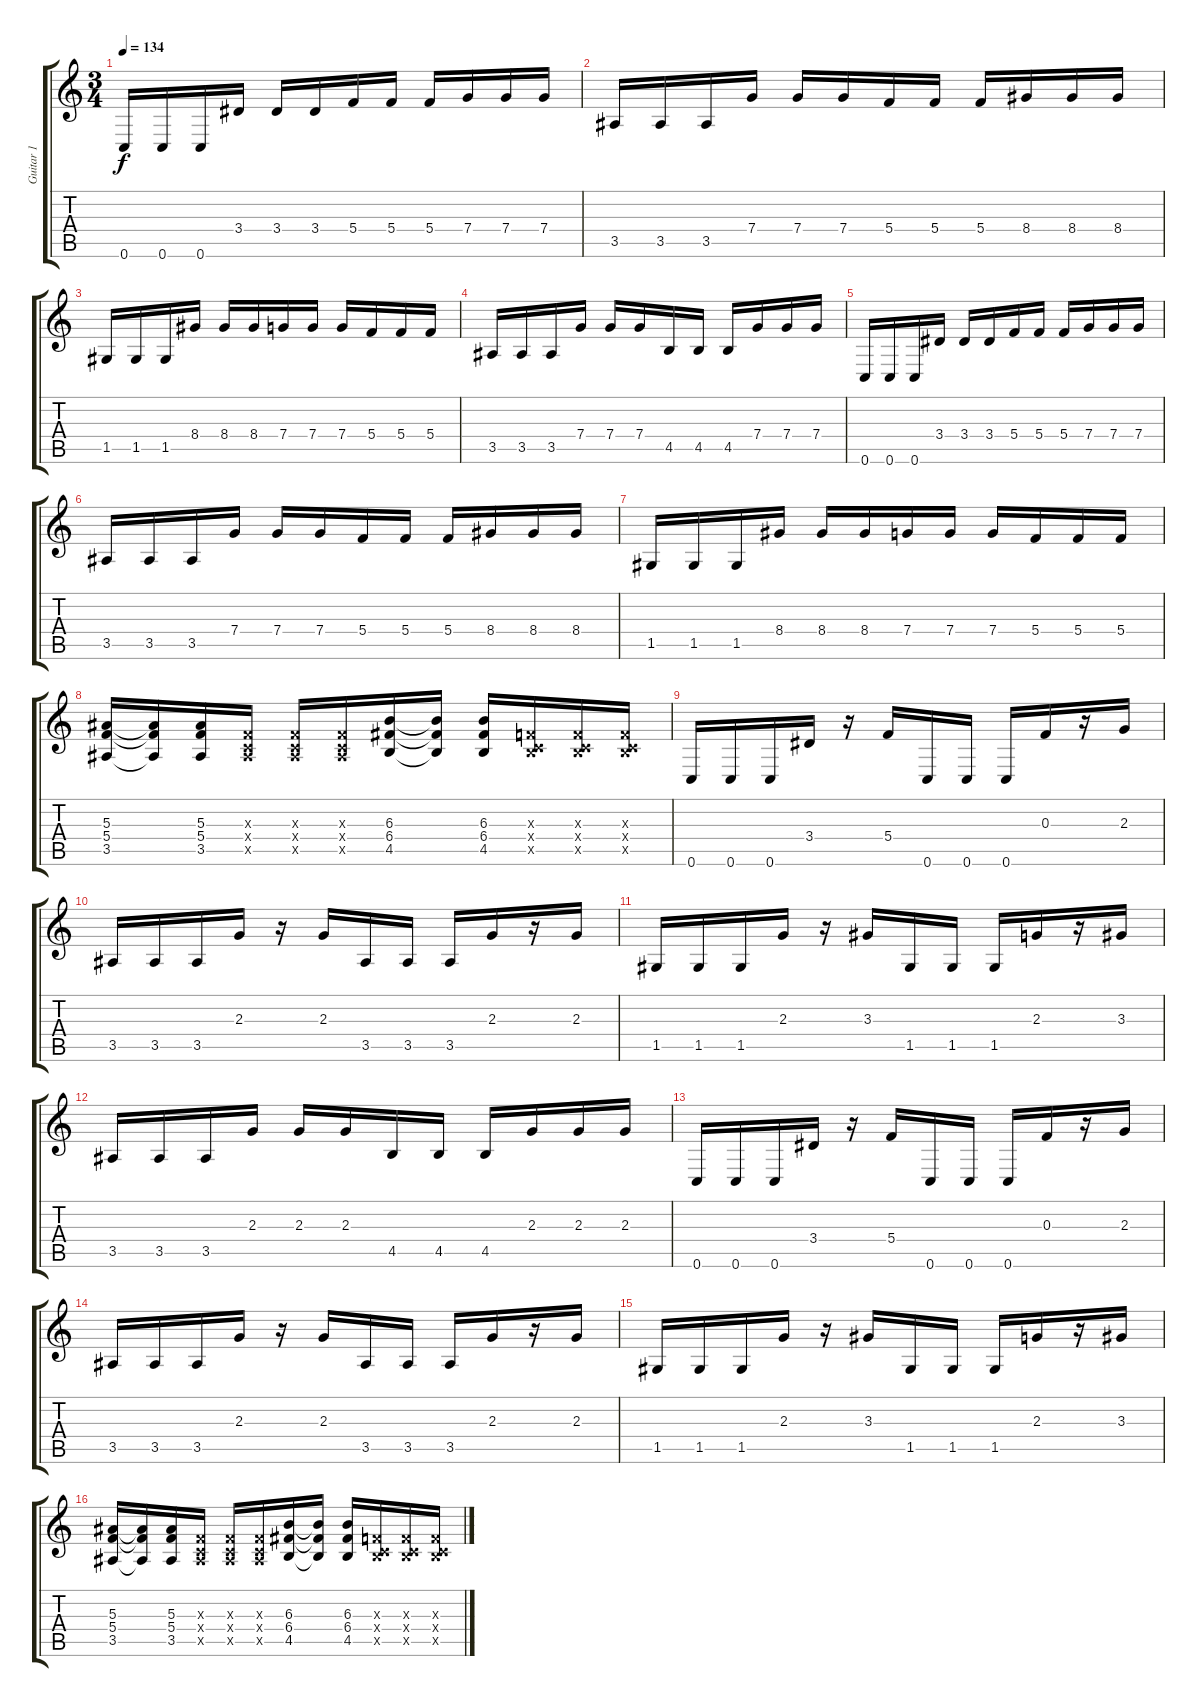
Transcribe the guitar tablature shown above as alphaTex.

\track ("Guitar 1" "Guitar 1") {instrument distortionguitar}
\staff {score tabs}
\tuning (D4 A3 F3 C3 G2 C2) {hide}
\ts (3 4)
\tempo 134
\clef g2
\ks c
0.6.16{dy f} 0.6.16 0.6.16 3.4.16 3.4.16 3.4.16 5.4.16 5.4.16 5.4.16 7.4.16 7.4.16 7.4.16 |
3.5.16 3.5.16 3.5.16 7.4.16 7.4.16 7.4.16 5.4.16 5.4.16 5.4.16 8.4.16 8.4.16 8.4.16 |
1.5.16 1.5.16 1.5.16 8.4.16 8.4.16 8.4.16 7.4.16 7.4.16 7.4.16 5.4.16 5.4.16 5.4.16 |
3.5.16 3.5.16 3.5.16 7.4.16 7.4.16 7.4.16 4.5.16 4.5.16 4.5.16 7.4.16 7.4.16 7.4.16 |
0.6.16 0.6.16 0.6.16 3.4.16 3.4.16 3.4.16 5.4.16 5.4.16 5.4.16 7.4.16 7.4.16 7.4.16 |
3.5.16 3.5.16 3.5.16 7.4.16 7.4.16 7.4.16 5.4.16 5.4.16 5.4.16 8.4.16 8.4.16 8.4.16 |
1.5.16 1.5.16 1.5.16 8.4.16 8.4.16 8.4.16 7.4.16 7.4.16 7.4.16 5.4.16 5.4.16 5.4.16 |
(5.3 5.4 3.5).16 (5.3{t} 5.4{t} 3.5{t}).16 (5.3 5.4 3.5).16 (0.3{x} 0.4{x} 3.5{x}).16 (0.3{x} 0.4{x} 3.5{x}).16 (0.3{x} 0.4{x} 3.5{x}).16 (6.3 6.4 4.5).16 (6.3{t} 6.4{t} 4.5{t}).16 (6.3 6.4 4.5).16 (0.3{x} 0.4{x} 4.5{x}).16 (0.3{x} 0.4{x} 4.5{x}).16 (0.3{x} 0.4{x} 4.5{x}).16 |
0.6.16 0.6.16 0.6.16 3.4.16 r.16 5.4.16 0.6.16 0.6.16 0.6.16 0.3.16 r.16 2.3.16 |
3.5.16 3.5.16 3.5.16 2.3.16 r.16 2.3.16 3.5.16 3.5.16 3.5.16 2.3.16 r.16 2.3.16 |
1.5.16 1.5.16 1.5.16 2.3.16 r.16 3.3.16 1.5.16 1.5.16 1.5.16 2.3.16 r.16 3.3.16 |
3.5.16 3.5.16 3.5.16 2.3.16 2.3.16 2.3.16 4.5.16 4.5.16 4.5.16 2.3.16 2.3.16 2.3.16 |
0.6.16 0.6.16 0.6.16 3.4.16 r.16 5.4.16 0.6.16 0.6.16 0.6.16 0.3.16 r.16 2.3.16 |
3.5.16 3.5.16 3.5.16 2.3.16 r.16 2.3.16 3.5.16 3.5.16 3.5.16 2.3.16 r.16 2.3.16 |
1.5.16 1.5.16 1.5.16 2.3.16 r.16 3.3.16 1.5.16 1.5.16 1.5.16 2.3.16 r.16 3.3.16 |
(5.3 5.4 3.5).16 (5.3{t} 5.4{t} 3.5{t}).16 (5.3 5.4 3.5).16 (0.3{x} 0.4{x} 3.5{x}).16 (0.3{x} 0.4{x} 3.5{x}).16 (0.3{x} 0.4{x} 3.5{x}).16 (6.3 6.4 4.5).16 (6.3{t} 6.4{t} 4.5{t}).16 (6.3 6.4 4.5).16 (0.3{x} 0.4{x} 4.5{x}).16 (0.3{x} 0.4{x} 4.5{x}).16 (0.3{x} 0.4{x} 4.5{x}).16
